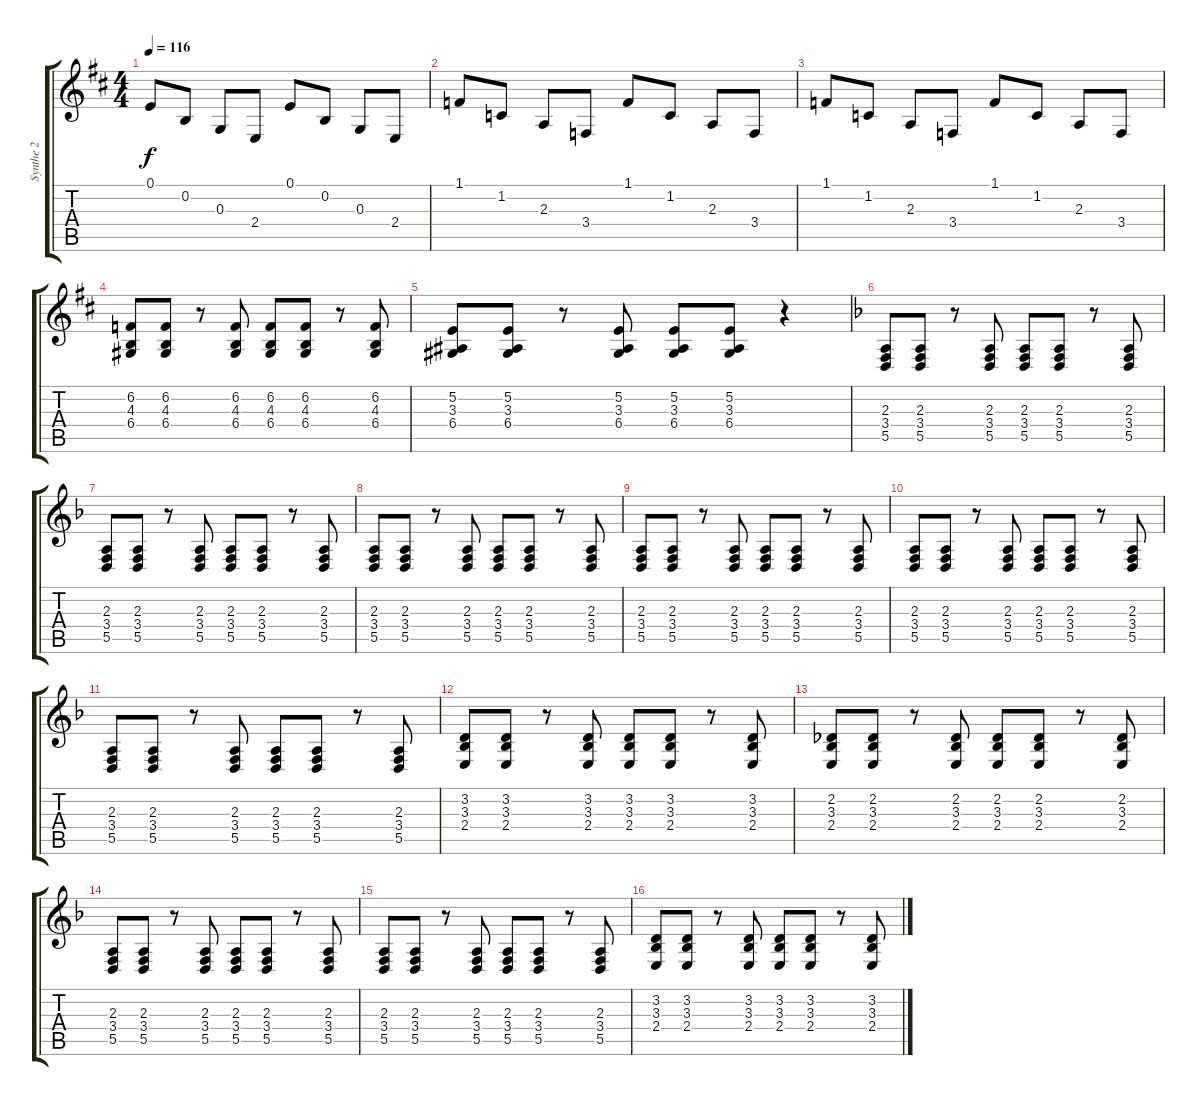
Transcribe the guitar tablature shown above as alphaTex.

\track ("Synthe 2" "Synthe 2") {instrument pad3polysynth}
\staff {score tabs}
\tuning (E4 B3 G3 D3 A2 E2) {hide}
\ts (4 4)
\tempo 116
\clef g2
\ks d
0.1.8{dy f} 0.2.8 0.3.8 2.4.8 0.1.8 0.2.8 0.3.8 2.4.8 |
1.1.8 1.2.8 2.3.8 3.4.8 1.1.8 1.2.8 2.3.8 3.4.8 |
1.1.8 1.2.8 2.3.8 3.4.8 1.1.8 1.2.8 2.3.8 3.4.8 |
(6.2 4.3 6.4).8 (6.2 4.3 6.4).8 r.8 (6.2 4.3 6.4).8 (6.2 4.3 6.4).8 (6.2 4.3 6.4).8 r.8 (6.2 4.3 6.4).8 |
(5.2 3.3 6.4).8 (5.2 3.3 6.4).8 r.8 (5.2 3.3 6.4).8 (5.2 3.3 6.4).8 (5.2 3.3 6.4).8 r.4 |
\ks f
(2.3 3.4 5.5).8 (2.3 3.4 5.5).8 r.8 (2.3 3.4 5.5).8 (2.3 3.4 5.5).8 (2.3 3.4 5.5).8 r.8 (2.3 3.4 5.5).8 |
(2.3 3.4 5.5).8 (2.3 3.4 5.5).8 r.8 (2.3 3.4 5.5).8 (2.3 3.4 5.5).8 (2.3 3.4 5.5).8 r.8 (2.3 3.4 5.5).8 |
(2.3 3.4 5.5).8 (2.3 3.4 5.5).8 r.8 (2.3 3.4 5.5).8 (2.3 3.4 5.5).8 (2.3 3.4 5.5).8 r.8 (2.3 3.4 5.5).8 |
(2.3 3.4 5.5).8 (2.3 3.4 5.5).8 r.8 (2.3 3.4 5.5).8 (2.3 3.4 5.5).8 (2.3 3.4 5.5).8 r.8 (2.3 3.4 5.5).8 |
(2.3 3.4 5.5).8 (2.3 3.4 5.5).8 r.8 (2.3 3.4 5.5).8 (2.3 3.4 5.5).8 (2.3 3.4 5.5).8 r.8 (2.3 3.4 5.5).8 |
(2.3 3.4 5.5).8 (2.3 3.4 5.5).8 r.8 (2.3 3.4 5.5).8 (2.3 3.4 5.5).8 (2.3 3.4 5.5).8 r.8 (2.3 3.4 5.5).8 |
(3.2 3.3 2.4).8 (3.2 3.3 2.4).8 r.8 (3.2 3.3 2.4).8 (3.2 3.3 2.4).8 (3.2 3.3 2.4).8 r.8 (3.2 3.3 2.4).8 |
(2.2 3.3 2.4).8 (2.2 3.3 2.4).8 r.8 (2.2 3.3 2.4).8 (2.2 3.3 2.4).8 (2.2 3.3 2.4).8 r.8 (2.2 3.3 2.4).8 |
(2.3 3.4 5.5).8 (2.3 3.4 5.5).8 r.8 (2.3 3.4 5.5).8 (2.3 3.4 5.5).8 (2.3 3.4 5.5).8 r.8 (2.3 3.4 5.5).8 |
(2.3 3.4 5.5).8 (2.3 3.4 5.5).8 r.8 (2.3 3.4 5.5).8 (2.3 3.4 5.5).8 (2.3 3.4 5.5).8 r.8 (2.3 3.4 5.5).8 |
(3.2 3.3 2.4).8 (3.2 3.3 2.4).8 r.8 (3.2 3.3 2.4).8 (3.2 3.3 2.4).8 (3.2 3.3 2.4).8 r.8 (3.2 3.3 2.4).8
